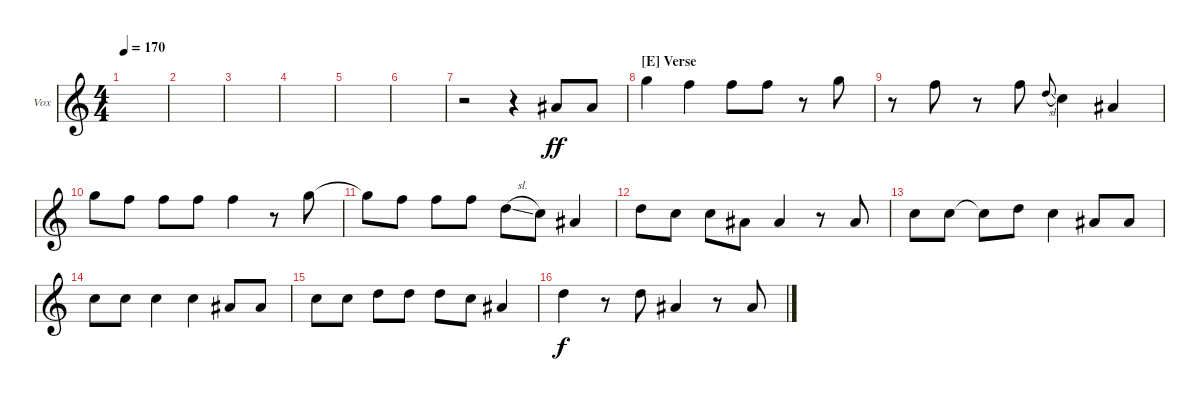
\defaultSystemsLayout 4
\bracketExtendMode groupsimilarinstruments
\firstSystemTrackNameOrientation horizontal
\otherSystemsTrackNameOrientation horizontal
\track ("Brian Fallon - Vox" "Vox") {instrument electricguitarclean}
\staff {score}
\tuning (D4 A3 F3 C3 G2 D2)
\ts (4 4)
\tempo 170
\clef g2
\ks c
|
|
|
|
|
|
r.2 r.4 5.3.8{dy ff} 5.3.8 |
\section ("E" "Verse")
14.3.4 12.3.4 12.3.8 12.3.8 r.8 14.3.8 |
r.8 12.3.8 r.8 12.3.8 9.3{sl}.8{gr onbeat} 7.3.4 5.3.4 |
14.3.8 12.3.8 12.3.8 12.3.8 12.3.4 r.8 14.3.8 |
14.3{t}.8 12.3.8 12.3.8 12.3.8 9.3{sl}.8 7.3.8 5.3.4 |
9.3.8 7.3.8 7.3.8 5.3.8 5.3.4 r.8 5.3.8 |
7.3.8 7.3.8 7.3{t}.8 9.3.8 7.3.4 5.3.8 5.3.8 |
7.3.8 7.3.8 7.3.4 7.3.4 5.3.8 5.3.8 |
7.3.8 7.3.8 9.3.8 9.3.8 9.3.8 7.3.8 5.3.4 |
9.3.4{dy f} r.8 9.3.8 5.3.4 r.8 5.3.8
